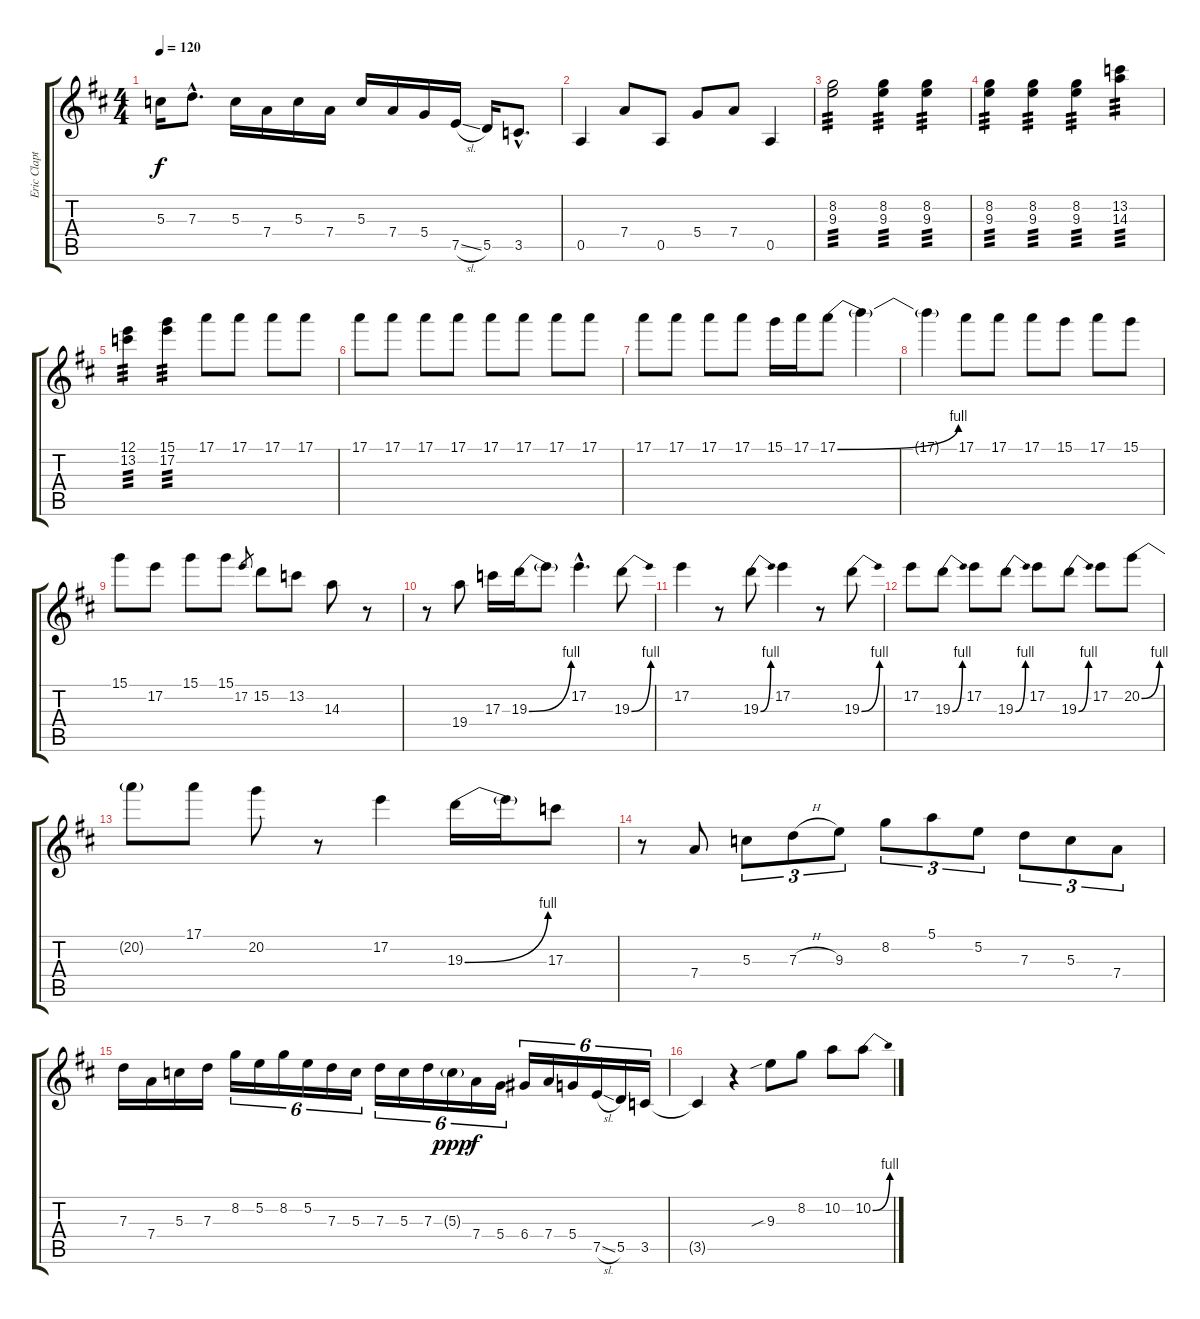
\track ("Eric Clapton Guitar" "Eric Clapt") {instrument distortionguitar}
\staff {score tabs}
\tuning (E4 B3 G3 D3 A2 E2) {hide}
\ts (4 4)
\tempo 120
\clef g2
\ks d
5.3.16{dy f} 7.3{hac}.8{d} 5.3.16 7.4.16 5.3.16 7.4.16 5.3.16 7.4.16 5.4.16 7.5{sl}.16 5.5.16 3.5{hac}.8{d} |
0.5.4 7.4.8 0.5.8 5.4.8 7.4.8 0.5.4 |
(8.2 9.3).2{tp 3} (8.2 9.3).4{tp 3} (8.2 9.3).4{tp 3} |
(8.2 9.3).4{tp 3} (8.2 9.3).4{tp 3} (8.2 9.3).4{tp 3} (13.2 14.3).4{tp 3} |
(12.1 13.2).4{tp 3} (15.1 17.2).4{tp 3} 17.1.8 17.1.8 17.1.8 17.1.8 |
17.1.8 17.1.8 17.1.8 17.1.8 17.1.8 17.1.8 17.1.8 17.1.8 |
17.1.8 17.1.8 17.1.8 17.1.8 15.1.16 17.1.16 17.1{be (bend 0 0 60 4)}.8 17.1{t}.4 |
17.1{t}.4 17.1.8 17.1.8 17.1.8 15.1.8 17.1.8 15.1.8 |
15.1.8 17.2.8 15.1.8 15.1.8 17.2.8{gr} 15.2.8 13.2.8 14.3.8 r.8 |
r.8 19.4.8 17.3.16 19.3{be (bend 0 0 60 4)}.16 19.3{t}.8 17.2{hac}.4{d} 19.3{be (bend 0 0 60 4)}.8 |
17.2.4 r.8 19.3{be (bend 0 0 60 4)}.8 17.2.4 r.8 19.3{be (bend 0 0 60 4)}.8 |
17.2.8 19.3{be (bend 0 0 60 4)}.8 17.2.8 19.3{be (bend 0 0 60 4)}.8 17.2.8 19.3{be (bend 0 0 60 4)}.8 17.2.8 20.2{be (bend 0 0 60 4)}.8 |
20.2{t}.8 17.1.8 20.2.8 r.8 17.2.4 19.3{be (bend 0 0 60 4)}.16 19.3{t}.16 17.3.8 |
r.8 7.4.8 5.3.8{tu (3 2)} 7.3{h}.8{tu (3 2)} 9.3.8{tu (3 2)} 8.2.8{tu (3 2)} 5.1.8{tu (3 2)} 5.2.8{tu (3 2)} 7.3.8{tu (3 2)} 5.3.8{tu (3 2)} 7.4.8{tu (3 2)} |
7.3.16 7.4.16 5.3.16 7.3.16 8.2.16{tu (6 4)} 5.2.16{tu (6 4)} 8.2.16{tu (6 4)} 5.2.16{tu (6 4)} 7.3.16{tu (6 4)} 5.3.16{tu (6 4)} 7.3.16{tu (6 4)} 5.3.16{tu (6 4)} 7.3.16{tu (6 4)} 5.3{g}.16{tu (6 4) dy ppp} 7.4.16{tu (6 4) dy f} 5.4.16{tu (6 4)} 6.4.16{tu (6 4)} 7.4.16{tu (6 4)} 5.4.16{tu (6 4)} 7.5{sl}.16{tu (6 4)} 5.5.16{tu (6 4)} 3.5.16{tu (6 4)} |
3.5{t}.4 r.4 9.3{sib}.8 8.2.8 10.2.8 10.2{be (bend 0 0 60 4)}.8
